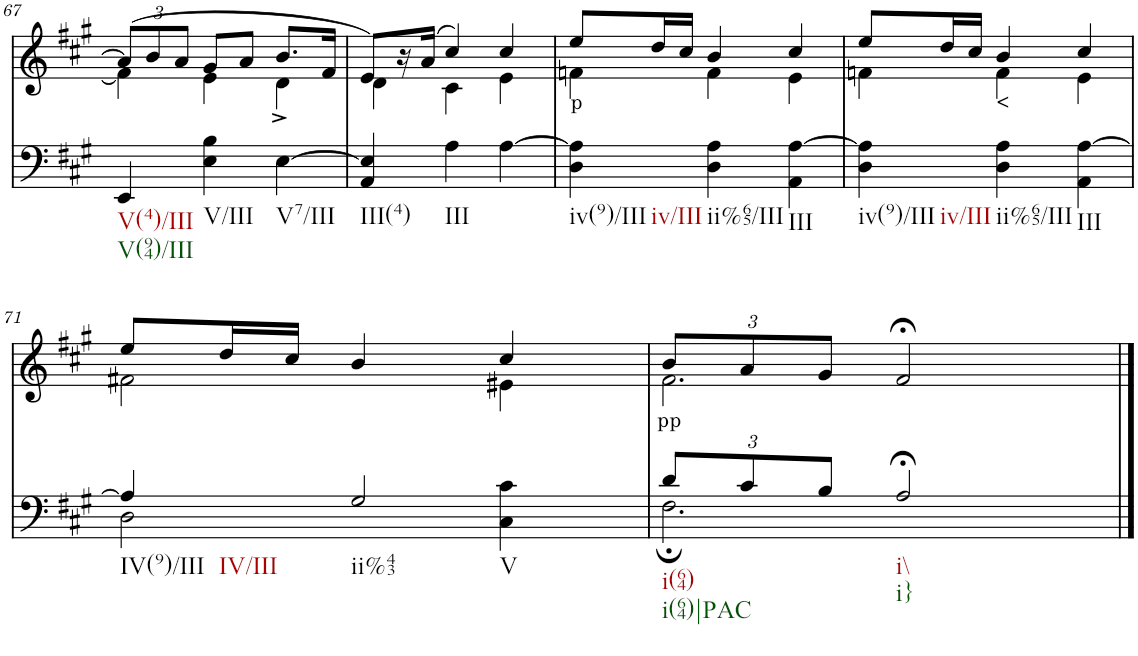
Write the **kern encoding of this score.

**kern	**kern	**text
*part2	*part1	*part1
*staff2	*staff1	*staff1
*I"piano	*I"piano	*
*I'Pno	*I'Pno	*
!!LO:PB:g=z
*clefF4	*clefG2	*
*k[f#c#g#]	*k[f#c#g#]	*
*f#:	*f#:	*
*M3/4	*M3/4	*
*	*Xbrackettup	*
=67	=67	=67
*	*^	*
4EE/	(12a/L]	4f#\]	.
.	12b/	.	.
.	12a/J	.	.
4E\ 4B\	8g#/L	4e\	.
.	8a/J	.	.
[4E\	8.b/L	4d^\	.
.	16f#/Jk	.	.
=68	=68	=68	=68
4AA/ 4E/]	8e/L)	4d\	.
.	16r	.	.
.	(16a/JJ	.	.
4A\	4cc#/)	4c#\	.
[4A\	4cc#/	4e\	.
=69	=69	=69	=69
!	!	!	!LO:LY:b
4D\ 4A\]	8ee/L	4fn\	p
.	16dd/L	.	.
.	16cc#/JJ	.	.
4D\ 4A\	4b/	4f\	.
4AA\ [4A\	4cc#/	4e\	.
=70	=70	=70	=70
4D\ 4A\]	8ee/L	4fn\	.
.	16dd/L	.	.
.	16cc#/JJ	.	.
!	!	!	!LO:LY:b
4D\ 4A\	4b/	4f\	<
4AA\ [4A\	4cc#/	4e\	.
!!LO:LB:g=z	!!
=71	=71	=71	=71
*^	*	*	*
4A/]	2D\	8ee/L	2f#X\	.
.	.	16dd/L	.	.
.	.	16cc#/JJ	.	.
2G#/	.	4b/	.	.
.	4C#\ 4c#\	4cc#/	4e#X\	.
=72	=72	=72	=72	=72
*Xbrackettup	*	*	*	*
!	!	!	!	!LO:LY:b
12d/L	2.F#;\	12b/L	2.f#\	pp
12c#/	.	12a/	.	.
12B/J	.	12g#/J	.	.
2A;</	.	2f#;</	.	.
*v	*v	*	*	*
*	*v	*v	*
==	==	==
*-	*-	*-
